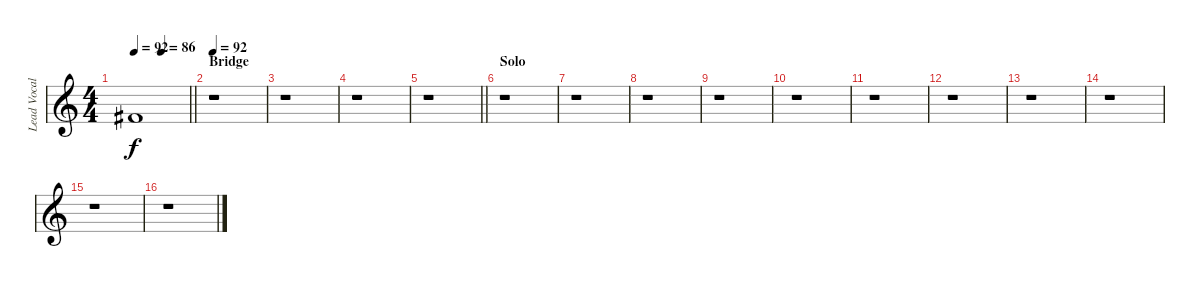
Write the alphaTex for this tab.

\track ("Lead Vocals" "Lead Vocal") {instrument lead6voice}
\staff {score}
\tuning (Db4 Ab3 E3 B2 Gb2 B1) {hide}
\ts (4 4)
\tempo 92
\tempo (86 0.5)
\clef g2
\barLineRight lightlight
\ks c
5.1{t}.1{dy f} |
\section ("" "Bridge")
\tempo 92
r.1 |
r.1 |
r.1 |
\barLineRight lightlight
r.1 |
\section ("" "Solo")
r.1 |
r.1 |
r.1 |
r.1 |
r.1 |
r.1 |
r.1 |
r.1 |
r.1 |
r.1 |
r.1
